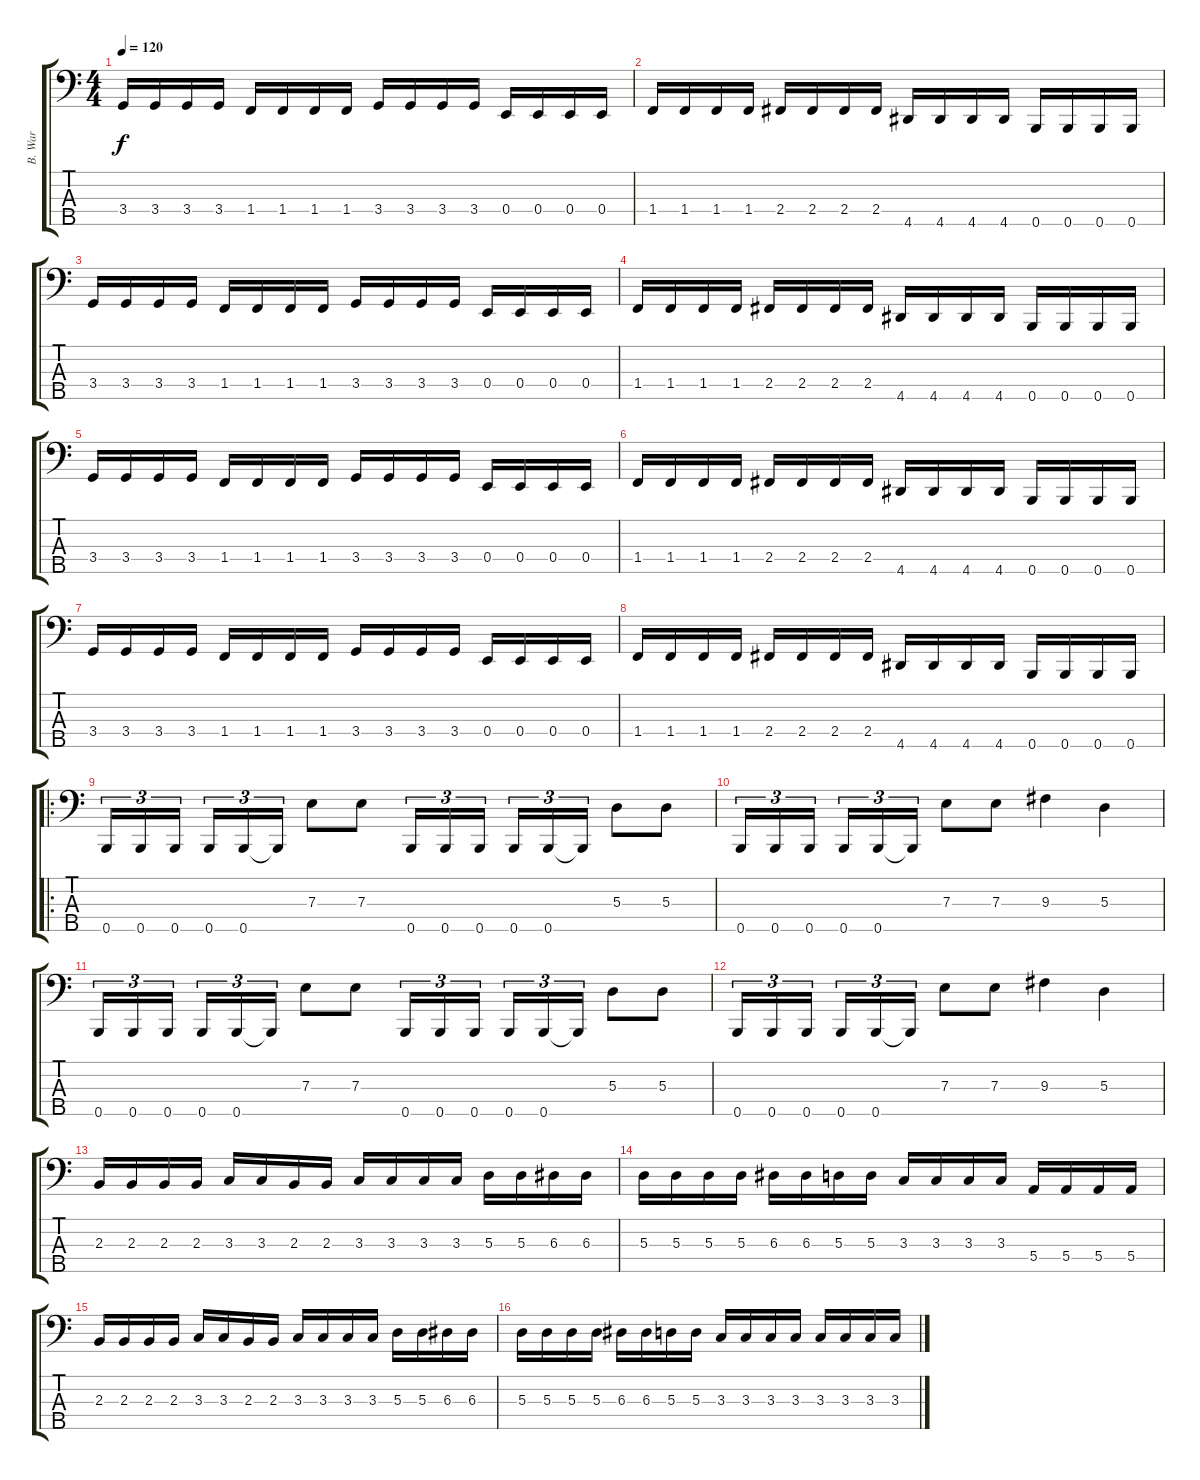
\track ("B. War " "B. War ") {instrument electricbassfinger}
\staff {score tabs}
\tuning (G2 D2 A1 E1 B0) {hide}
\ts (4 4)
\tempo 120
\clef f4
\ks c
3.4.16{dy f} 3.4.16 3.4.16 3.4.16 1.4.16 1.4.16 1.4.16 1.4.16 3.4.16 3.4.16 3.4.16 3.4.16 0.4.16 0.4.16 0.4.16 0.4.16 |
1.4.16 1.4.16 1.4.16 1.4.16 2.4.16 2.4.16 2.4.16 2.4.16 4.5.16 4.5.16 4.5.16 4.5.16 0.5.16 0.5.16 0.5.16 0.5.16 |
3.4.16 3.4.16 3.4.16 3.4.16 1.4.16 1.4.16 1.4.16 1.4.16 3.4.16 3.4.16 3.4.16 3.4.16 0.4.16 0.4.16 0.4.16 0.4.16 |
1.4.16 1.4.16 1.4.16 1.4.16 2.4.16 2.4.16 2.4.16 2.4.16 4.5.16 4.5.16 4.5.16 4.5.16 0.5.16 0.5.16 0.5.16 0.5.16 |
3.4.16 3.4.16 3.4.16 3.4.16 1.4.16 1.4.16 1.4.16 1.4.16 3.4.16 3.4.16 3.4.16 3.4.16 0.4.16 0.4.16 0.4.16 0.4.16 |
1.4.16 1.4.16 1.4.16 1.4.16 2.4.16 2.4.16 2.4.16 2.4.16 4.5.16 4.5.16 4.5.16 4.5.16 0.5.16 0.5.16 0.5.16 0.5.16 |
3.4.16 3.4.16 3.4.16 3.4.16 1.4.16 1.4.16 1.4.16 1.4.16 3.4.16 3.4.16 3.4.16 3.4.16 0.4.16 0.4.16 0.4.16 0.4.16 |
1.4.16 1.4.16 1.4.16 1.4.16 2.4.16 2.4.16 2.4.16 2.4.16 4.5.16 4.5.16 4.5.16 4.5.16 0.5.16 0.5.16 0.5.16 0.5.16 |
\ro
0.5.16{tu (3 2) volume 16} 0.5.16{tu (3 2)} 0.5.16{tu (3 2) beam splitsecondary} 0.5.16{tu (3 2)} 0.5.16{tu (3 2)} 0.5{t}.16{tu (3 2)} 7.3.8 7.3.8 0.5.16{tu (3 2)} 0.5.16{tu (3 2)} 0.5.16{tu (3 2) beam splitsecondary} 0.5.16{tu (3 2)} 0.5.16{tu (3 2)} 0.5{t}.16{tu (3 2)} 5.3.8 5.3.8 |
0.5.16{tu (3 2)} 0.5.16{tu (3 2)} 0.5.16{tu (3 2) beam splitsecondary} 0.5.16{tu (3 2)} 0.5.16{tu (3 2)} 0.5{t}.16{tu (3 2)} 7.3.8 7.3.8 9.3.4 5.3.4 |
0.5.16{tu (3 2)} 0.5.16{tu (3 2)} 0.5.16{tu (3 2) beam splitsecondary} 0.5.16{tu (3 2)} 0.5.16{tu (3 2)} 0.5{t}.16{tu (3 2)} 7.3.8 7.3.8 0.5.16{tu (3 2)} 0.5.16{tu (3 2)} 0.5.16{tu (3 2) beam splitsecondary} 0.5.16{tu (3 2)} 0.5.16{tu (3 2)} 0.5{t}.16{tu (3 2)} 5.3.8 5.3.8 |
0.5.16{tu (3 2)} 0.5.16{tu (3 2)} 0.5.16{tu (3 2) beam splitsecondary} 0.5.16{tu (3 2)} 0.5.16{tu (3 2)} 0.5{t}.16{tu (3 2)} 7.3.8 7.3.8 9.3.4 5.3.4 |
2.3.16{volume 9} 2.3.16 2.3.16 2.3.16 3.3.16 3.3.16 2.3.16 2.3.16 3.3.16 3.3.16 3.3.16 3.3.16 5.3.16 5.3.16 6.3.16 6.3.16 |
5.3.16 5.3.16 5.3.16 5.3.16 6.3.16 6.3.16 5.3.16 5.3.16 3.3.16 3.3.16 3.3.16 3.3.16 5.4.16 5.4.16 5.4.16 5.4.16 |
2.3.16 2.3.16 2.3.16 2.3.16 3.3.16 3.3.16 2.3.16 2.3.16 3.3.16 3.3.16 3.3.16 3.3.16 5.3.16 5.3.16 6.3.16 6.3.16 |
5.3.16 5.3.16 5.3.16 5.3.16 6.3.16 6.3.16 5.3.16 5.3.16 3.3.16 3.3.16 3.3.16 3.3.16 3.3.16 3.3.16 3.3.16 3.3.16
